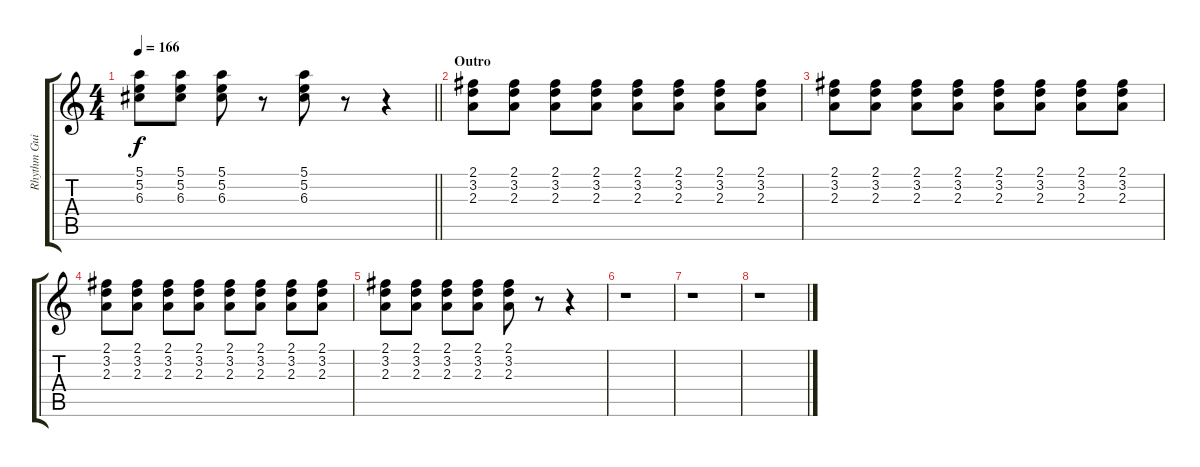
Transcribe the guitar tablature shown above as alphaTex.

\track ("Rhythm Guitar" "Rhythm Gui") {instrument overdrivenguitar}
\staff {score tabs}
\tuning (E4 B3 G3 D3 A2 E2) {hide}
\ts (4 4)
\tempo 166
\clef g2
\barLineRight lightlight
\ks c
(5.1 5.2 6.3).8{dy f} (5.1 5.2 6.3).8 (5.1 5.2 6.3).8 r.8 (5.1 5.2 6.3).8 r.8 r.4 |
\section ("" "Outro")
(2.1 3.2 2.3).8 (2.1 3.2 2.3).8 (2.1 3.2 2.3).8 (2.1 3.2 2.3).8 (2.1 3.2 2.3).8 (2.1 3.2 2.3).8 (2.1 3.2 2.3).8 (2.1 3.2 2.3).8 |
(2.1 3.2 2.3).8 (2.1 3.2 2.3).8 (2.1 3.2 2.3).8 (2.1 3.2 2.3).8 (2.1 3.2 2.3).8 (2.1 3.2 2.3).8 (2.1 3.2 2.3).8 (2.1 3.2 2.3).8 |
(2.1 3.2 2.3).8 (2.1 3.2 2.3).8 (2.1 3.2 2.3).8 (2.1 3.2 2.3).8 (2.1 3.2 2.3).8 (2.1 3.2 2.3).8 (2.1 3.2 2.3).8 (2.1 3.2 2.3).8 |
(2.1 3.2 2.3).8 (2.1 3.2 2.3).8 (2.1 3.2 2.3).8 (2.1 3.2 2.3).8 (2.1 3.2 2.3).8 r.8 r.4 |
r.1 |
r.1 |
r.1
